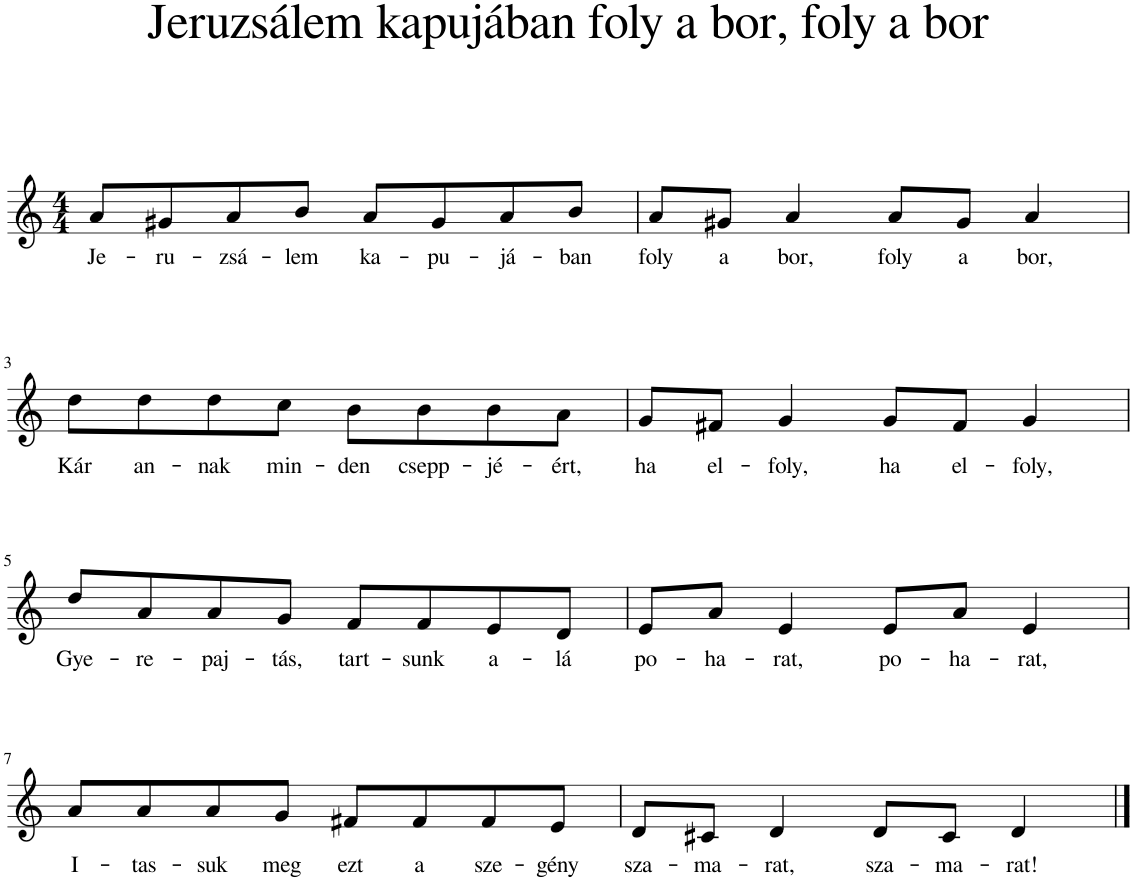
**kern	**text
*part1	*part1
*staff1	*staff1
*I"Piano	*
*I'Pno	*
*clefG2	*
*k[]	*
*M4/4	*
=1	=1
!	!LO:LY:b
8a/L	Je-
!	!LO:LY:b
8g#X/	-ru-
!	!LO:LY:b
8a/	-zsá-
!	!LO:LY:b
8b/J	-lem
!	!LO:LY:b
8a/L	ka-
!	!LO:LY:b
8g#/	-pu-
!	!LO:LY:b
8a/	-já-
!	!LO:LY:b
8b/J	-ban
=2	=2
!	!LO:LY:b
8a/L	foly
!	!LO:LY:b
8g#X/J	a
!	!LO:LY:b
4a/	bor,
!	!LO:LY:b
8a/L	foly
!	!LO:LY:b
8g#/J	a
!	!LO:LY:b
4a/	bor,
!!LO:LB:g=z
=3	=3
!	!LO:LY:b
8dd\L	Kár
!	!LO:LY:b
8dd\	an-
!	!LO:LY:b
8dd\	-nak
!	!LO:LY:b
8cc\J	min-
!	!LO:LY:b
8b\L	-den
!	!LO:LY:b
8b\	csepp-
!	!LO:LY:b
8b\	-jé-
!	!LO:LY:b
8a\J	-ért,
=4	=4
!	!LO:LY:b
8g/L	ha
!	!LO:LY:b
8f#X/J	el-
!	!LO:LY:b
4g/	-foly,
!	!LO:LY:b
8g/L	ha
!	!LO:LY:b
8f#/J	el-
!	!LO:LY:b
4g/	-foly,
!!LO:LB:g=z
=5	=5
!	!LO:LY:b
8dd/L	Gye-
!	!LO:LY:b
8a/	-re-
!	!LO:LY:b
8a/	-paj-
!	!LO:LY:b
8g/J	-tás,
!	!LO:LY:b
8f/L	tart-
!	!LO:LY:b
8f/	-sunk
!	!LO:LY:b
8e/	a-
!	!LO:LY:b
8d/J	-lá
=6	=6
!	!LO:LY:b
8e/L	po-
!	!LO:LY:b
8a/J	-ha-
!	!LO:LY:b
4e/	-rat,
!	!LO:LY:b
8e/L	po-
!	!LO:LY:b
8a/J	-ha-
!	!LO:LY:b
4e/	-rat,
!!LO:LB:g=z
=7	=7
!	!LO:LY:b
8a/L	I-
!	!LO:LY:b
8a/	-tas-
!	!LO:LY:b
8a/	-suk
!	!LO:LY:b
8g/J	meg
!	!LO:LY:b
8f#X/L	ezt
!	!LO:LY:b
8f#/	a
!	!LO:LY:b
8f#/	sze-
!	!LO:LY:b
8e/J	-gény
=8	=8
!	!LO:LY:b
8d/L	sza-
!	!LO:LY:b
8c#X/J	-ma-
!	!LO:LY:b
4d/	-rat,
!	!LO:LY:b
8d/L	sza-
!	!LO:LY:b
8c#/J	-ma-
!	!LO:LY:b
4d/	-rat!
==	==
*-	*-
